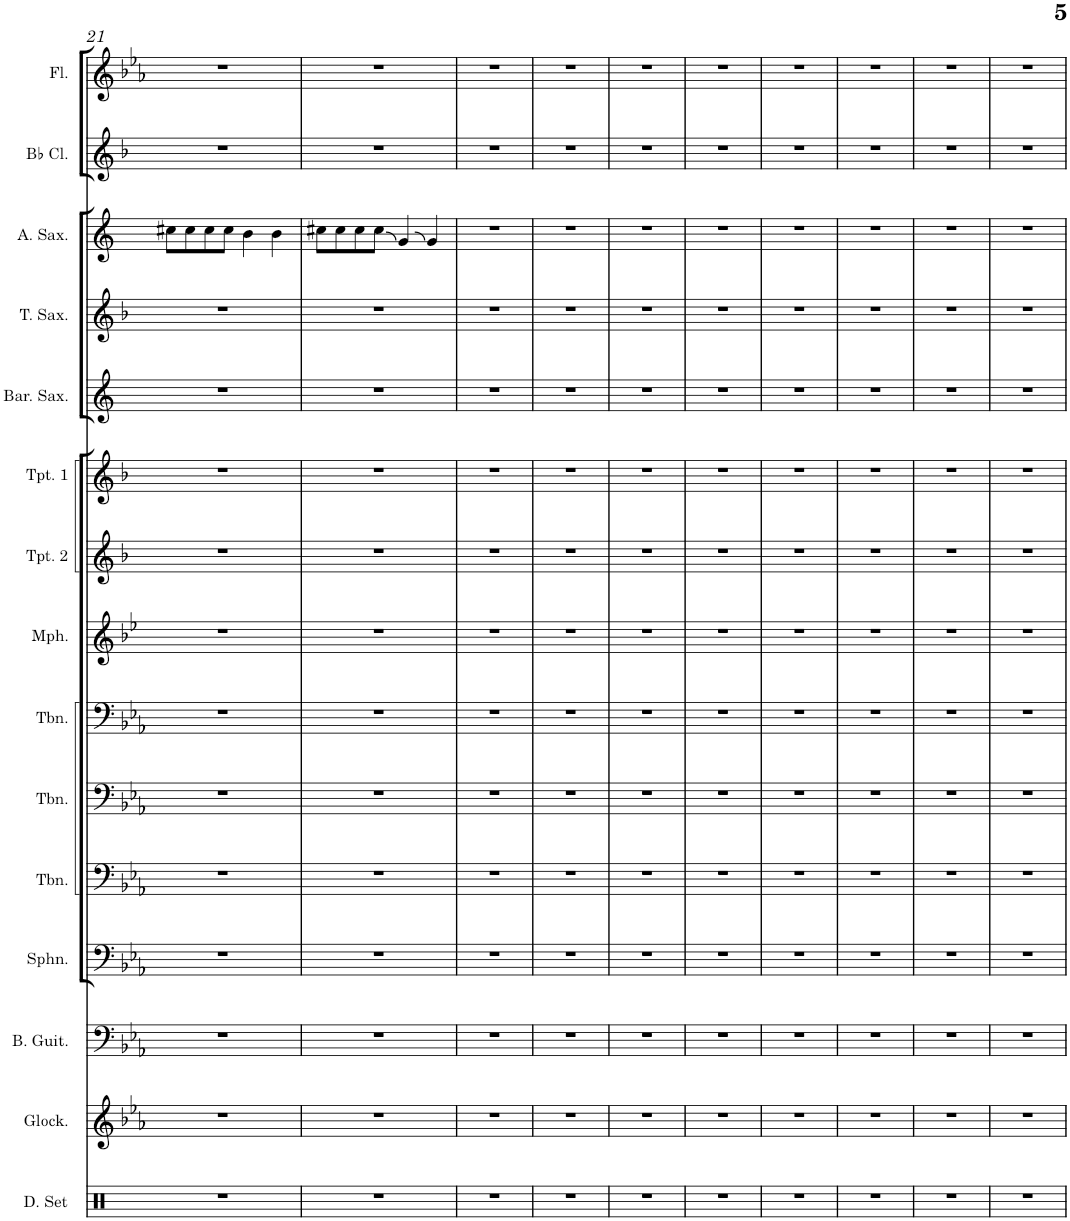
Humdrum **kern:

**kern	**kern	**kern	**kern	**kern	**kern	**kern	**kern	**kern	**kern	**kern	**kern	**kern	**kern	**kern
*part15	*part14	*part13	*part12	*part11	*part10	*part9	*part8	*part7	*part6	*part5	*part4	*part3	*part2	*part1
*staff15	*staff14	*staff13	*staff12	*staff11	*staff10	*staff9	*staff8	*staff7	*staff6	*staff5	*staff4	*staff3	*staff2	*staff1
*I"Drumset	*I"Glockenspiel	*I"Bass Guitar	*I"Sousaphone	*I"Trombone	*I"Trombone	*I"Trombone	*I"Mellophone	*I"Trumpet 2	*I"Trumpet 1	*I"Baritone Sax	*I"Tenor Sax	*I"Alto Sax	*I"Bb Clarinet	*I"Flute
*I'D. Set	*I'Glock.	*I'B. Guit.	*I'Sphn.	*I'Tbn.	*I'Tbn.	*I'Tbn.	*I'Mph.	*I'Tpt. 2	*I'Tpt. 1	*I'Bar. Sax.	*I'T. Sax.	*I'A. Sax.	*I'Bb Cl.	*I'Fl.
!!LO:PB:g=z
*clefX	*clefG2	*clefF4	*clefF4	*clefF4	*clefF4	*clefF4	*clefG2	*clefG2	*clefG2	*clefG2	*clefG2	*clefG2	*clefG2	*clefG2
*	*Trd-14c-24	*Trd7c12	*	*	*	*	*Trd4c7	*Trd1c2	*Trd1c2	*Trd12c21	*Trd8c14	*Trd5c9	*Trd1c2	*
*k[]	*k[b-e-a-]	*k[b-e-a-]	*k[b-e-a-]	*k[b-e-a-]	*k[b-e-a-]	*k[b-e-a-]	*k[b-e-]	*k[b-]	*k[b-]	*k[]	*k[b-]	*k[]	*k[b-]	*k[b-e-a-]
*M4/4	*M4/4	*M4/4	*M4/4	*M4/4	*M4/4	*M4/4	*M4/4	*M4/4	*M4/4	*M4/4	*M4/4	*M4/4	*M4/4	*M4/4
=21	=21	=21	=21	=21	=21	=21	=21	=21	=21	=21	=21	=21	=21	=21
1r	1r	1r	1r	1r	1r	1r	1r	1r	1r	1r	1r	8cc#X\L	1r	1r
.	.	.	.	.	.	.	.	.	.	.	.	8cc#\	.	.
.	.	.	.	.	.	.	.	.	.	.	.	8cc#\	.	.
.	.	.	.	.	.	.	.	.	.	.	.	8cc#\J	.	.
.	.	.	.	.	.	.	.	.	.	.	.	4b\	.	.
.	.	.	.	.	.	.	.	.	.	.	.	4b\	.	.
=22	=22	=22	=22	=22	=22	=22	=22	=22	=22	=22	=22	=22	=22	=22
1r	1r	1r	1r	1r	1r	1r	1r	1r	1r	1r	1r	8cc#X\L	1r	1r
.	.	.	.	.	.	.	.	.	.	.	.	8cc#\	.	.
.	.	.	.	.	.	.	.	.	.	.	.	8cc#\	.	.
.	.	.	.	.	.	.	.	.	.	.	.	8cc#\J	.	.
.	.	.	.	.	.	.	.	.	.	.	.	4g/	.	.
.	.	.	.	.	.	.	.	.	.	.	.	4g/	.	.
=23	=23	=23	=23	=23	=23	=23	=23	=23	=23	=23	=23	=23	=23	=23
1r	1r	1r	1r	1r	1r	1r	1r	1r	1r	1r	1r	1r	1r	1r
=24	=24	=24	=24	=24	=24	=24	=24	=24	=24	=24	=24	=24	=24	=24
1r	1r	1r	1r	1r	1r	1r	1r	1r	1r	1r	1r	1r	1r	1r
=25	=25	=25	=25	=25	=25	=25	=25	=25	=25	=25	=25	=25	=25	=25
1r	1r	1r	1r	1r	1r	1r	1r	1r	1r	1r	1r	1r	1r	1r
=26	=26	=26	=26	=26	=26	=26	=26	=26	=26	=26	=26	=26	=26	=26
1r	1r	1r	1r	1r	1r	1r	1r	1r	1r	1r	1r	1r	1r	1r
=27	=27	=27	=27	=27	=27	=27	=27	=27	=27	=27	=27	=27	=27	=27
1r	1r	1r	1r	1r	1r	1r	1r	1r	1r	1r	1r	1r	1r	1r
=28	=28	=28	=28	=28	=28	=28	=28	=28	=28	=28	=28	=28	=28	=28
1r	1r	1r	1r	1r	1r	1r	1r	1r	1r	1r	1r	1r	1r	1r
=29	=29	=29	=29	=29	=29	=29	=29	=29	=29	=29	=29	=29	=29	=29
1r	1r	1r	1r	1r	1r	1r	1r	1r	1r	1r	1r	1r	1r	1r
=30	=30	=30	=30	=30	=30	=30	=30	=30	=30	=30	=30	=30	=30	=30
1r	1r	1r	1r	1r	1r	1r	1r	1r	1r	1r	1r	1r	1r	1r
=	=	=	=	=	=	=	=	=	=	=	=	=	=	=
*-	*-	*-	*-	*-	*-	*-	*-	*-	*-	*-	*-	*-	*-	*-
